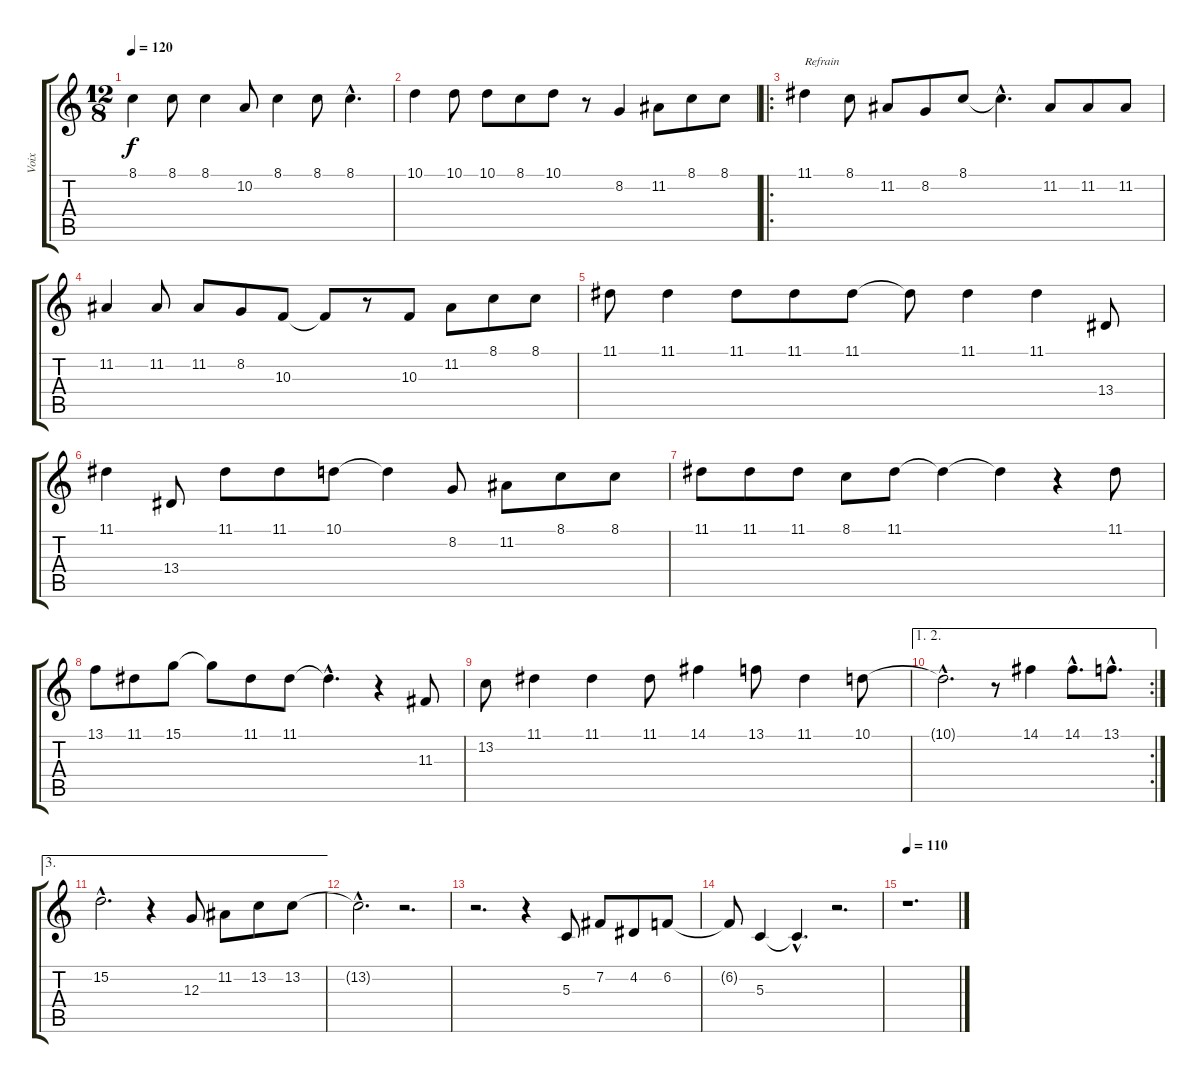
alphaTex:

\track ("Voix" "Voix") {instrument accordion}
\staff {score tabs}
\tuning (E4 B3 G3 D3 A2 E2) {hide}
\ts (12 8)
\tempo 120
\clef g2
\ks c
8.1.4{dy f} 8.1.8 8.1.4 10.2.8 8.1.4 8.1.8 8.1{hac}.4{d} |
10.1.4 10.1.8 10.1.8 8.1.8 10.1.8 r.8 8.2.4 11.2.8 8.1.8 8.1.8 |
\ro
11.1.4{txt "Refrain"} 8.1.8 11.2.8 8.2.8 8.1.8 8.1{hac t}.4{d} 11.2.8 11.2.8 11.2.8 |
11.2.4 11.2.8 11.2.8 8.2.8 10.3.8 10.3{t}.8 r.8 10.3.8 11.2.8 8.1.8 8.1.8 |
11.1.8 11.1.4 11.1.8 11.1.8 11.1.8 11.1{t}.8 11.1.4 11.1.4 13.4.8 |
11.1.4 13.4.8 11.1.8 11.1.8 10.1.8 10.1{t}.4 8.2.8 11.2.8 8.1.8 8.1.8 |
11.1.8 11.1.8 11.1.8 8.1.8 11.1.8 11.1{t}.4 11.1{t}.4 r.4 11.1.8 |
13.1.8 11.1.8 15.1.8 15.1{t}.8 11.1.8 11.1.8 11.1{hac t}.4{d} r.4 11.3.8 |
13.2.8 11.1.4 11.1.4 11.1.8 14.1.4 13.1.8 11.1.4 10.1.8 |
\ae (1 2)
\rc 2
10.1{hac t}.2{d} r.8 14.1.4 14.1{hac}.8{d} 13.1{hac}.8{d} |
\ae 3
15.2{hac}.2{d} r.4 12.3.8 11.2.8 13.2.8 13.2.8 |
13.2{hac t}.2{d} r.2{d} |
r.2{d} r.4 5.3.8 7.2.8 4.2.8 6.2.8 |
6.2{t}.8 5.3.4 5.3{hac t}.4{d} r.2{d} |
\tempo 110
r.1{d}
